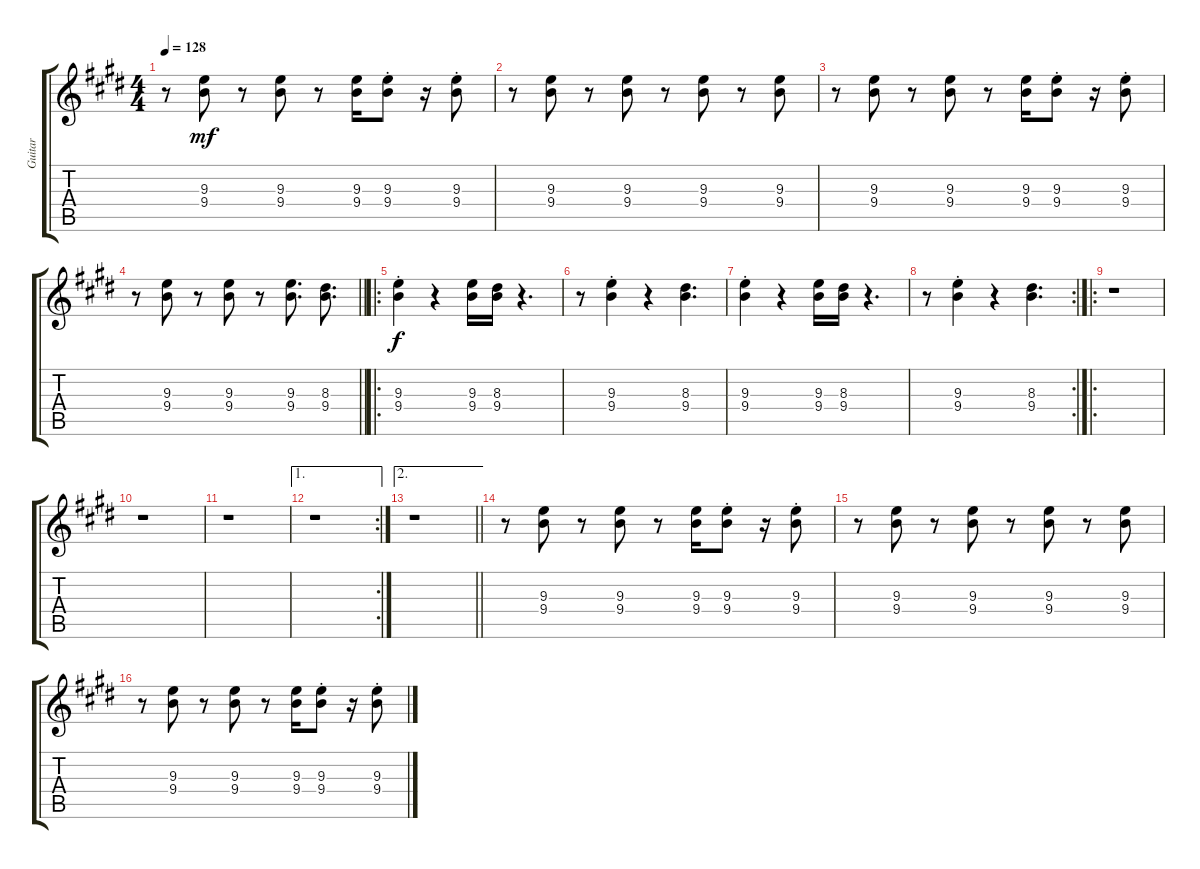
\track ("Guitar" "Guitar") {instrument electricguitarclean}
\staff {score tabs}
\tuning (E4 B3 G3 D3 A2 E2) {hide}
\ts (4 4)
\tempo 128
\clef g2
\ks e
r.8{dy mf instrument electricguitarclean} (9.3 9.4).8 r.8 (9.3 9.4).8 r.8 (9.3 9.4).16 (9.3{st} 9.4{st}).8 r.16 (9.3{st} 9.4{st}).8 |
\ks c#minor
r.8 (9.3 9.4).8 r.8 (9.3 9.4).8 r.8 (9.3 9.4).8 r.8 (9.3 9.4).8 |
r.8 (9.3 9.4).8 r.8 (9.3 9.4).8 r.8 (9.3 9.4).16 (9.3{st} 9.4{st}).8 r.16 (9.3{st} 9.4{st}).8 |
\barLineRight lightlight
r.8 (9.3 9.4).8 r.8 (9.3 9.4).8 r.8 (9.3 9.4).8{d} (8.3 9.4).8{d} |
\ro
\ks e
(9.3{st} 9.4{st}).4{dy f} r.4 (9.3 9.4).16 (8.3 9.4).16 r.4{d} |
\ks c#minor
r.8 (9.3{st} 9.4{st}).4 r.4 (8.3 9.4).4{d} |
(9.3{st} 9.4{st}).4 r.4 (9.3 9.4).16 (8.3 9.4).16 r.4{d} |
\rc 2
r.8 (9.3{st} 9.4{st}).4 r.4 (8.3 9.4).4{d} |
\ro
\ks e
r.1 |
\ks c#minor
r.1 |
r.1 |
\ae 1
\rc 2
r.1 |
\ae 2
\barLineRight lightlight
r.1 |
\ks e
r.8 (9.3 9.4).8 r.8 (9.3 9.4).8 r.8 (9.3 9.4).16 (9.3{st} 9.4{st}).8 r.16 (9.3{st} 9.4{st}).8 |
\ks c#minor
r.8 (9.3 9.4).8 r.8 (9.3 9.4).8 r.8 (9.3 9.4).8 r.8 (9.3 9.4).8 |
r.8 (9.3 9.4).8 r.8 (9.3 9.4).8 r.8 (9.3 9.4).16 (9.3{st} 9.4{st}).8 r.16 (9.3{st} 9.4{st}).8
